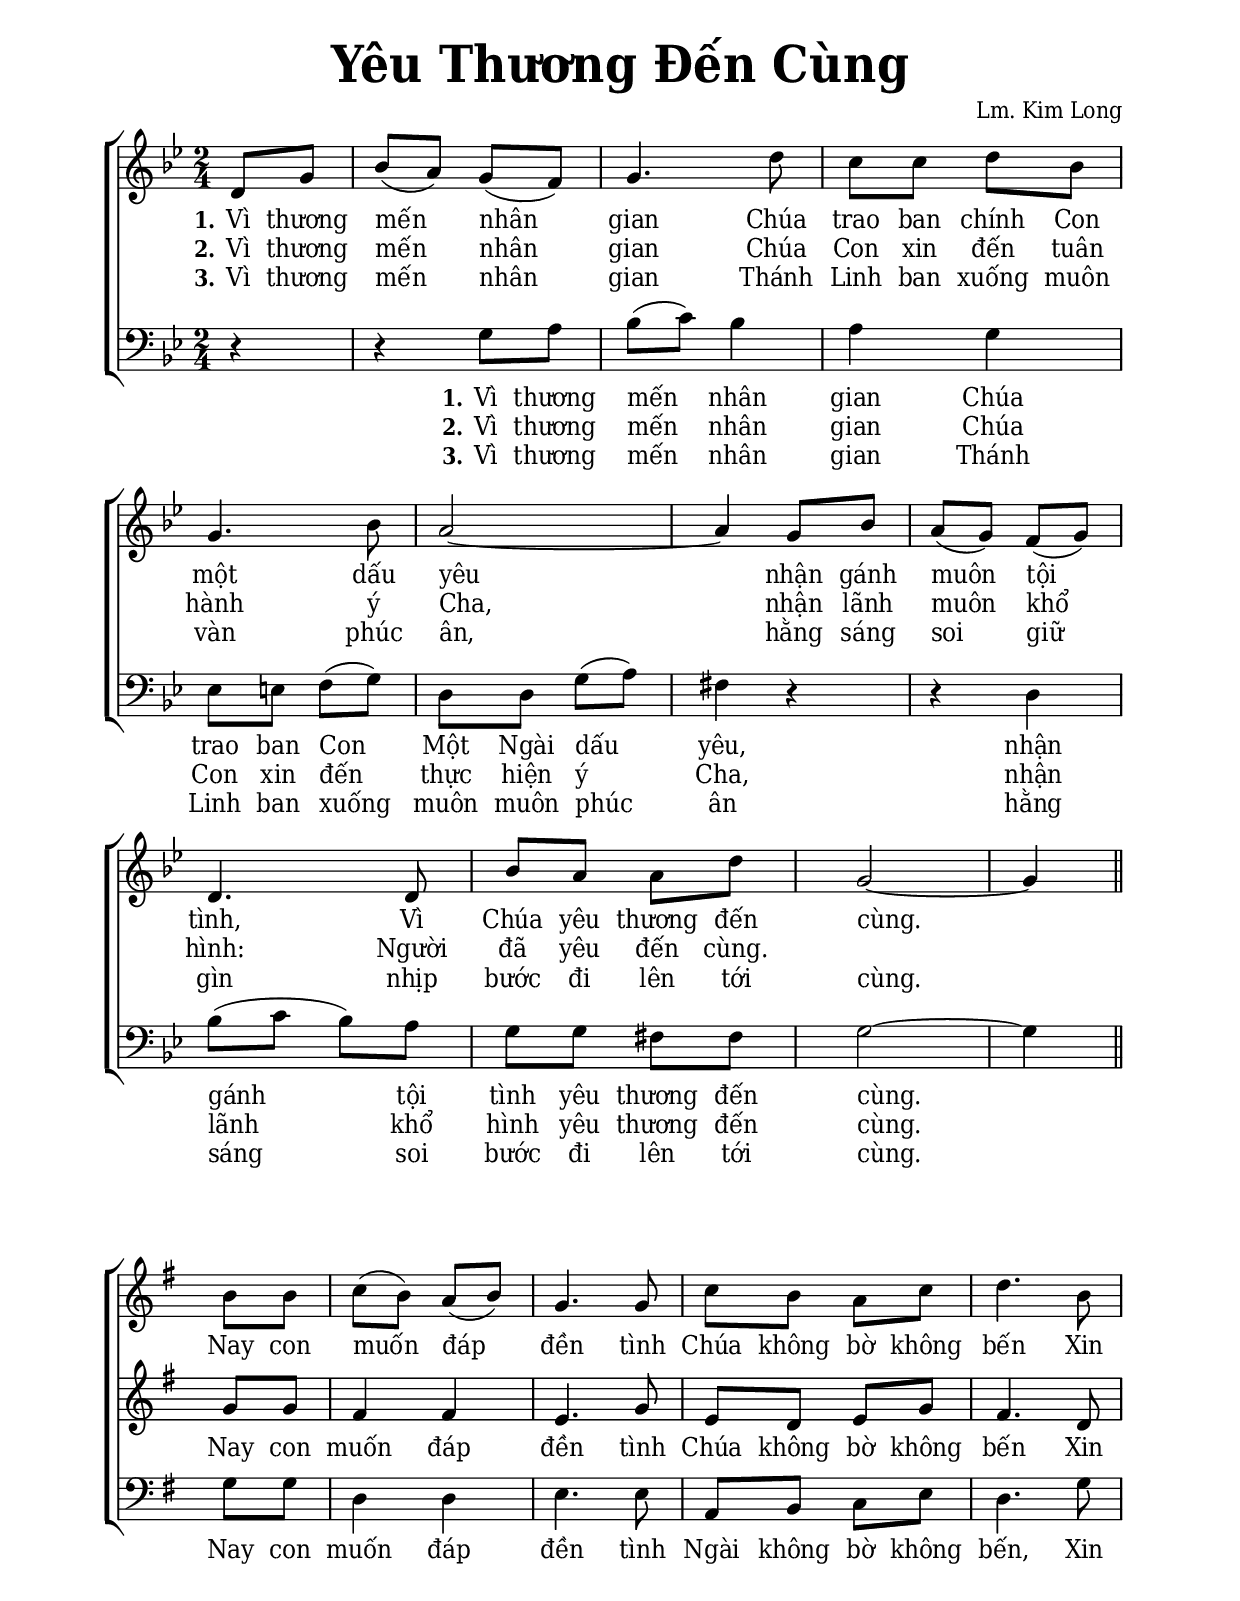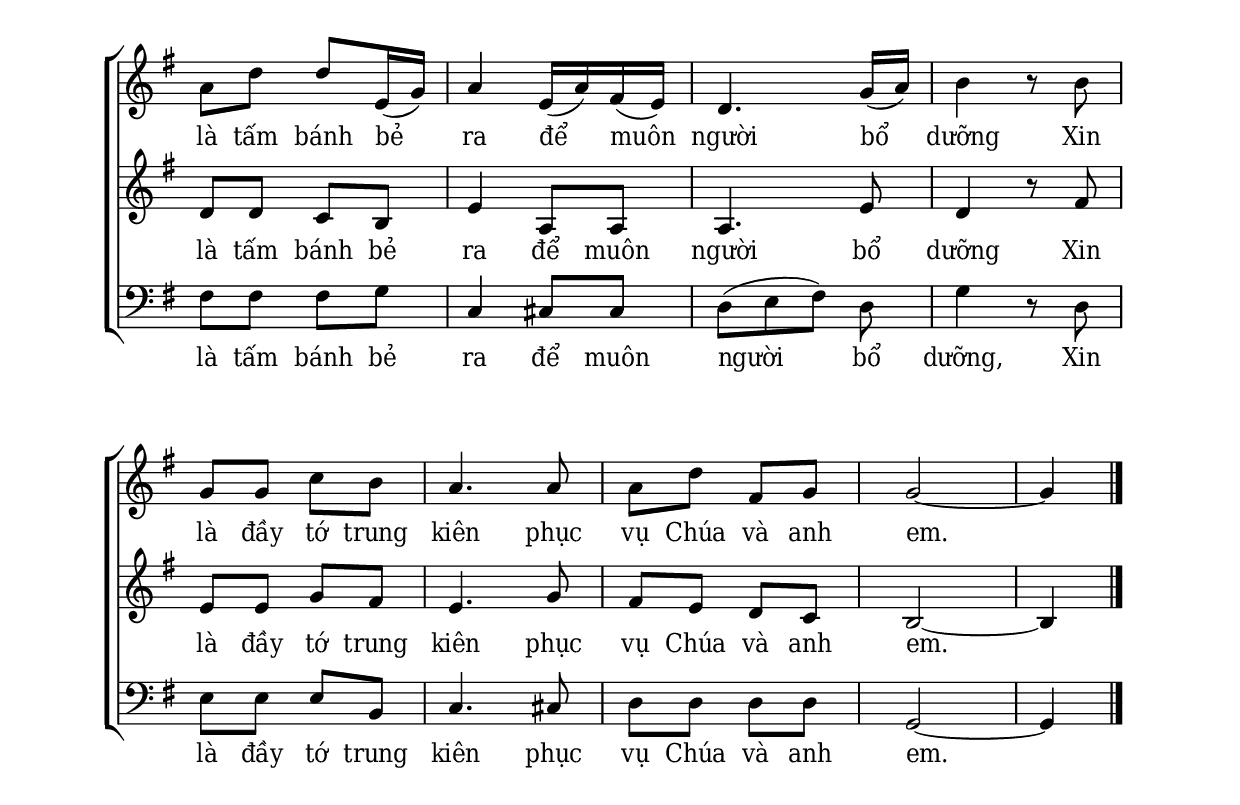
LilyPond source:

% Cài đặt chung
\version "2.22.1"
\include "english.ly"

\header {
  title = \markup { \fontsize #3 "Yêu Thương Đến Cùng" }
  composer = "Lm. Kim Long"
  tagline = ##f
}

% Nhạc
% Đổi kích thước nốt cho bè phụ
notBePhu =
#(define-music-function (font-size music) (number? ly:music?)
   (for-some-music
     (lambda (m)
       (if (music-is-of-type? m 'rhythmic-event)
           (begin
             (set! (ly:music-property m 'tweaks)
                   (cons `(font-size . ,font-size)
                         (ly:music-property m 'tweaks)))
             #t)
           #f))
     music)
   music)

nhacPhienKhucSop = \relative c' {
  \key bf \major
  \partial 4 d8 g |
  bf (a) g (f) |
  g4. d'8 |
  c c d bf |
  g4. bf8 |
  a2 ~ |
  a4 g8 bf |
  a (g) f (g) |
  d4. d8 |
  bf' a a d |
  g,2 ~ |
  g4 \bar "||"
}

nhacPhienKhucBas = \relative c' {
  \key bf \major
  r4 |
  r g8 a |
  bf (c) bf4 |
  a g |
  ef8 e! f (g) |
  d d g (a) |
  fs4 r |
  r d |
  bf'8 (c bf) a |
  g g fs fs |
  g2 ~ |
  g4
}

nhacDiepKhucSop = \relative c'' {
  \key g \major
  \partial 4 b8 b |
  c (b) a (b) |
  g4. g8 |
  c b a c |
  d4. b8 |
  a d d e,16 (g) |
  a4 e16 (a) fs (e) |
  d4. g16 (a) |
  b4 r8 b |
  g g c b |
  a4. a8 |
  a d fs, g |
  g2 ~ |
  g4 \bar "|."
}

nhacDiepKhucAlto = \relative c'' {
  \key g \major
  g8 g |
  fs4 fs |
  e4. g8 |
  e d e g |
  fs4. d8 |
  d d c b |
  e4 a,8 a |
  a4. e'8 |
  d4 r8 fs |
  e e g fs |
  e4. g8 |
  fs e d c |
  b2 ~ |
  b4
}

nhacDiepKhucBas = \relative c' {
  \key g \major
  g8 g |
  d4 d |
  e4. e8 |
  a, b c e |
  d4. g8 |
  fs fs fs g |
  c,4 cs8 cs |
  d ([e fs]) d |
  g4 r8 d |
  e e e b |
  c4. cs8 |
  d d d d |
  g,2 ~ |
  g4
}

% Lời
loiPhienKhucSopMot = \lyricmode {
  \set stanza = #"1."
  Vì thương mến nhân gian
  Chúa trao ban chính Con một dấu yêu
  nhận gánh muôn tội tình,
  Vì Chúa yêu thương đến cùng.
}

loiPhienKhucSopHai = \lyricmode {
  \set stanza = #"2."
  Vì thương mến nhân gian
  Chúa Con xin đến tuân hành ý Cha,
  nhận lãnh muôn khổ hình:
  Người đã yêu đến cùng.
}

loiPhienKhucSopBa = \lyricmode {
  \set stanza = #"3."
  Vì thương mến nhân gian
  Thánh Linh ban xuống muôn vàn phúc ân,
  hằng sáng soi giữ gìn
  nhịp bước đi lên tới cùng.
}

loiPhienKhucBasMot = \lyricmode {
  \set stanza = #"1."
  Vì thương mến nhân gian
  Chúa trao ban Con Một Ngài dấu yêu,
  nhận gánh tội tình yêu thương đến cùng.
}

loiPhienKhucBasHai = \lyricmode {
  \set stanza = #"2."
  Vì thương mến nhân gian
  Chúa Con xin đến thực hiện ý Cha,
  nhận lãnh khổ hình yêu thương đến cùng.
}

loiPhienKhucBasBa = \lyricmode {
  \set stanza = #"3."
  Vì thương mến nhân gian
  Thánh Linh ban xuống muôn muôn phúc ân
  hằng sáng soi bước đi lên tới cùng.
}

loiDiepKhucSop = \lyricmode {
  Nay con muốn đáp đền tình Chúa không bờ không bến
  Xin là tấm bánh bẻ ra để muôn người bổ dưỡng
  Xin là đầy tớ trung kiên phục vụ Chúa và anh em.
}

loiDiepKhucBas = \lyricmode {
  Nay con muốn đáp đền tình Ngài không bờ không bến,
  Xin là tấm bánh bẻ ra để muôn người bổ dưỡng,
  Xin là đầy tớ trung kiên phục vụ Chúa và anh em.
}

% Dàn trang
\paper {
  #(set-paper-size "a4")
  top-margin = 15\mm
  bottom-margin = 20\mm
  left-margin = 20\mm
  right-margin = 20\mm
  indent = #0
  #(define fonts
    (make-pango-font-tree
      "Deja Vu Serif Condensed"
      "Deja Vu Serif Condensed"
      "Deja Vu Serif Condensed"
      (/ 20 20)))
  print-page-number = #f
  %page-count = #2
  %systems-per-page = 5
  ragged-bottom = ##f
}

TongNhip = {
  \time 2/4
  \set Timing.beamExceptions = #'()
  \set Timing.baseMoment = #(ly:make-moment 1/4)
}

% Đổi kích thước nốt cho bè phụ
notBePhu =
#(define-music-function (font-size music) (number? ly:music?)
   (for-some-music
     (lambda (m)
       (if (music-is-of-type? m 'rhythmic-event)
           (begin
             (set! (ly:music-property m 'tweaks)
                   (cons `(font-size . ,font-size)
                         (ly:music-property m 'tweaks)))
             #t)
           #f))
     music)
   music)

\score {
  \new ChoirStaff <<
    \new Staff <<
        \clef treble
        \new Voice = beSop {
          \TongNhip \nhacPhienKhucSop
        }
      \new Lyrics \lyricsto beSop \loiPhienKhucSopMot
      \new Lyrics \lyricsto beSop \loiPhienKhucSopHai
      \new Lyrics \lyricsto beSop \loiPhienKhucSopBa
    >>
    \new Staff <<
        \clef bass
        \new Voice = beBas {
          \TongNhip \nhacPhienKhucBas
        }
      \new Lyrics \lyricsto beBas \loiPhienKhucBasMot
      \new Lyrics \lyricsto beBas \loiPhienKhucBasHai
      \new Lyrics \lyricsto beBas \loiPhienKhucBasBa
    >>
  >>
  \layout {
    \override Lyrics.LyricSpace.minimum-distance = #1.5
    \override Score.BarNumber.break-visibility = ##(#f #f #f)
    \override Score.SpacingSpanner.uniform-stretching = ##t
  } 
}

\score {
  \new ChoirStaff <<
    \new Staff <<
      \new Voice = "beSop" {
        \clef treble \TongNhip \nhacDiepKhucSop
      }
      \new Lyrics \lyricsto beSop \loiDiepKhucSop
    >>
    \new Staff <<
      \new Voice = "beAlto" {
        \clef treble \TongNhip \nhacDiepKhucAlto
      }
      \new Lyrics \lyricsto beAlto \loiDiepKhucSop
    >>
    \new Staff <<
        \clef "bass"
        \new Voice = beBas {
          \TongNhip \nhacDiepKhucBas
        }
      \new Lyrics \lyricsto beBas \loiDiepKhucBas
    >>
  >>
  \layout {
    \override Staff.TimeSignature.transparent = ##t
    \override Lyrics.LyricSpace.minimum-distance = #1.5
    \override Score.BarNumber.break-visibility = ##(#f #f #f)
    \override Score.SpacingSpanner.uniform-stretching = ##t
  }
}
